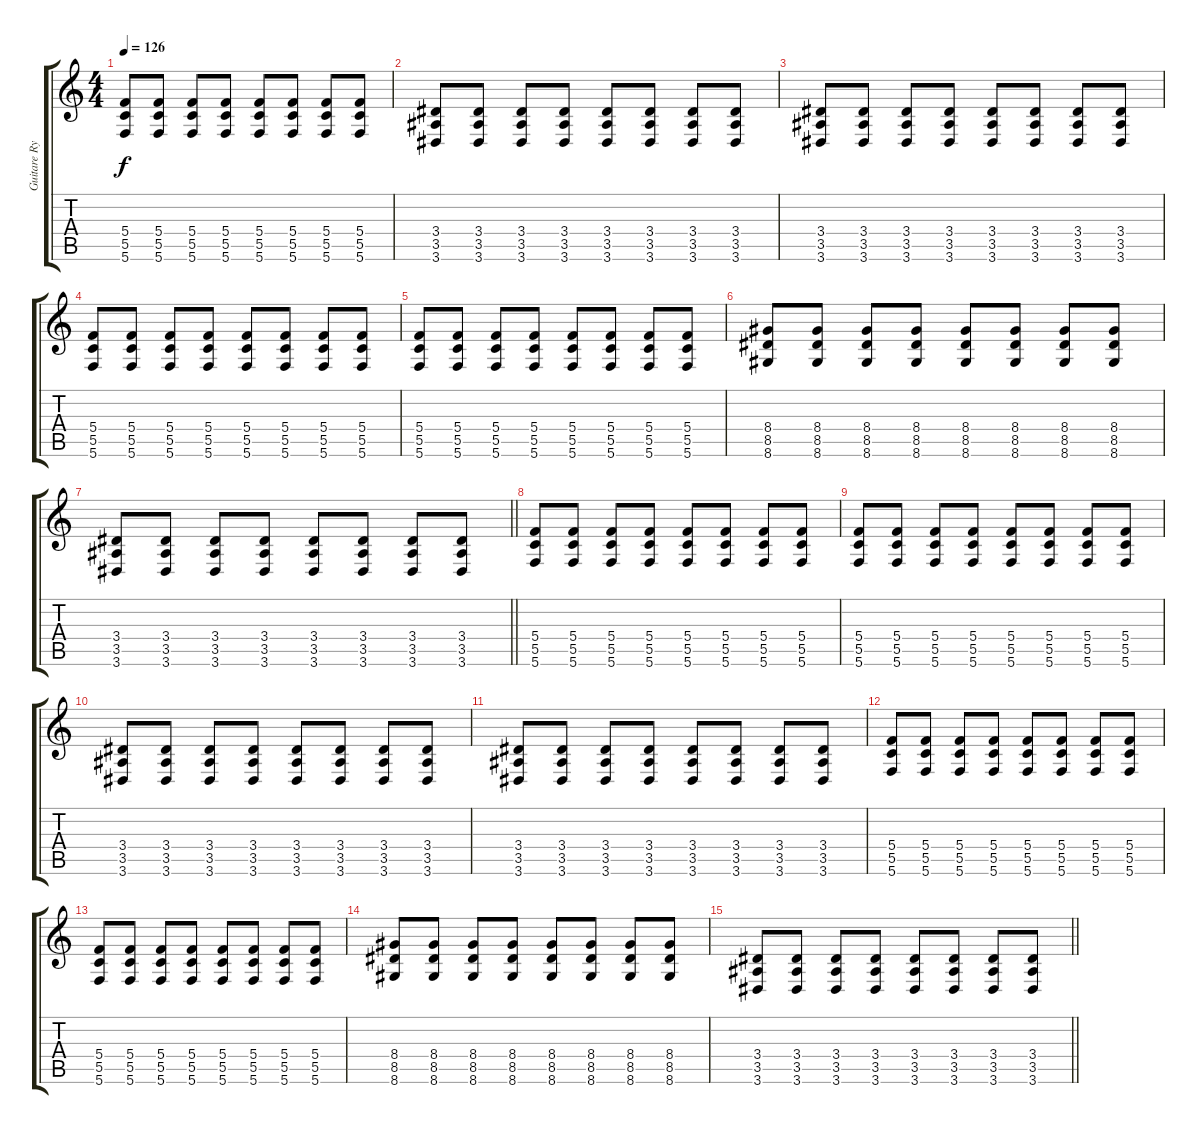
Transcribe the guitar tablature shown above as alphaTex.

\track ("Guitare Rythmique" "Guitare Ry") {instrument distortionguitar}
\staff {score tabs}
\tuning (D4 A3 F3 C3 G2 C2) {hide}
\ts (4 4)
\tempo 126
\clef g2
\ks c
(5.4 5.5 5.6).8{dy f} (5.4 5.5 5.6).8 (5.4 5.5 5.6).8 (5.4 5.5 5.6).8 (5.4 5.5 5.6).8 (5.4 5.5 5.6).8 (5.4 5.5 5.6).8 (5.4 5.5 5.6).8 |
(3.4 3.5 3.6).8 (3.4 3.5 3.6).8 (3.4 3.5 3.6).8 (3.4 3.5 3.6).8 (3.4 3.5 3.6).8 (3.4 3.5 3.6).8 (3.4 3.5 3.6).8 (3.4 3.5 3.6).8 |
(3.4 3.5 3.6).8 (3.4 3.5 3.6).8 (3.4 3.5 3.6).8 (3.4 3.5 3.6).8 (3.4 3.5 3.6).8 (3.4 3.5 3.6).8 (3.4 3.5 3.6).8 (3.4 3.5 3.6).8 |
(5.4 5.5 5.6).8 (5.4 5.5 5.6).8 (5.4 5.5 5.6).8 (5.4 5.5 5.6).8 (5.4 5.5 5.6).8 (5.4 5.5 5.6).8 (5.4 5.5 5.6).8 (5.4 5.5 5.6).8 |
(5.4 5.5 5.6).8 (5.4 5.5 5.6).8 (5.4 5.5 5.6).8 (5.4 5.5 5.6).8 (5.4 5.5 5.6).8 (5.4 5.5 5.6).8 (5.4 5.5 5.6).8 (5.4 5.5 5.6).8 |
(8.4 8.5 8.6).8 (8.4 8.5 8.6).8 (8.4 8.5 8.6).8 (8.4 8.5 8.6).8 (8.4 8.5 8.6).8 (8.4 8.5 8.6).8 (8.4 8.5 8.6).8 (8.4 8.5 8.6).8 |
\barLineRight lightlight
(3.4 3.5 3.6).8 (3.4 3.5 3.6).8 (3.4 3.5 3.6).8 (3.4 3.5 3.6).8 (3.4 3.5 3.6).8 (3.4 3.5 3.6).8 (3.4 3.5 3.6).8 (3.4 3.5 3.6).8 |
(5.4 5.5 5.6).8 (5.4 5.5 5.6).8 (5.4 5.5 5.6).8 (5.4 5.5 5.6).8 (5.4 5.5 5.6).8 (5.4 5.5 5.6).8 (5.4 5.5 5.6).8 (5.4 5.5 5.6).8 |
(5.4 5.5 5.6).8 (5.4 5.5 5.6).8 (5.4 5.5 5.6).8 (5.4 5.5 5.6).8 (5.4 5.5 5.6).8 (5.4 5.5 5.6).8 (5.4 5.5 5.6).8 (5.4 5.5 5.6).8 |
(3.4 3.5 3.6).8 (3.4 3.5 3.6).8 (3.4 3.5 3.6).8 (3.4 3.5 3.6).8 (3.4 3.5 3.6).8 (3.4 3.5 3.6).8 (3.4 3.5 3.6).8 (3.4 3.5 3.6).8 |
(3.4 3.5 3.6).8 (3.4 3.5 3.6).8 (3.4 3.5 3.6).8 (3.4 3.5 3.6).8 (3.4 3.5 3.6).8 (3.4 3.5 3.6).8 (3.4 3.5 3.6).8 (3.4 3.5 3.6).8 |
(5.4 5.5 5.6).8 (5.4 5.5 5.6).8 (5.4 5.5 5.6).8 (5.4 5.5 5.6).8 (5.4 5.5 5.6).8 (5.4 5.5 5.6).8 (5.4 5.5 5.6).8 (5.4 5.5 5.6).8 |
(5.4 5.5 5.6).8 (5.4 5.5 5.6).8 (5.4 5.5 5.6).8 (5.4 5.5 5.6).8 (5.4 5.5 5.6).8 (5.4 5.5 5.6).8 (5.4 5.5 5.6).8 (5.4 5.5 5.6).8 |
(8.4 8.5 8.6).8 (8.4 8.5 8.6).8 (8.4 8.5 8.6).8 (8.4 8.5 8.6).8 (8.4 8.5 8.6).8 (8.4 8.5 8.6).8 (8.4 8.5 8.6).8 (8.4 8.5 8.6).8 |
\barLineRight lightlight
(3.4 3.5 3.6).8 (3.4 3.5 3.6).8 (3.4 3.5 3.6).8 (3.4 3.5 3.6).8 (3.4 3.5 3.6).8 (3.4 3.5 3.6).8 (3.4 3.5 3.6).8 (3.4 3.5 3.6).8
